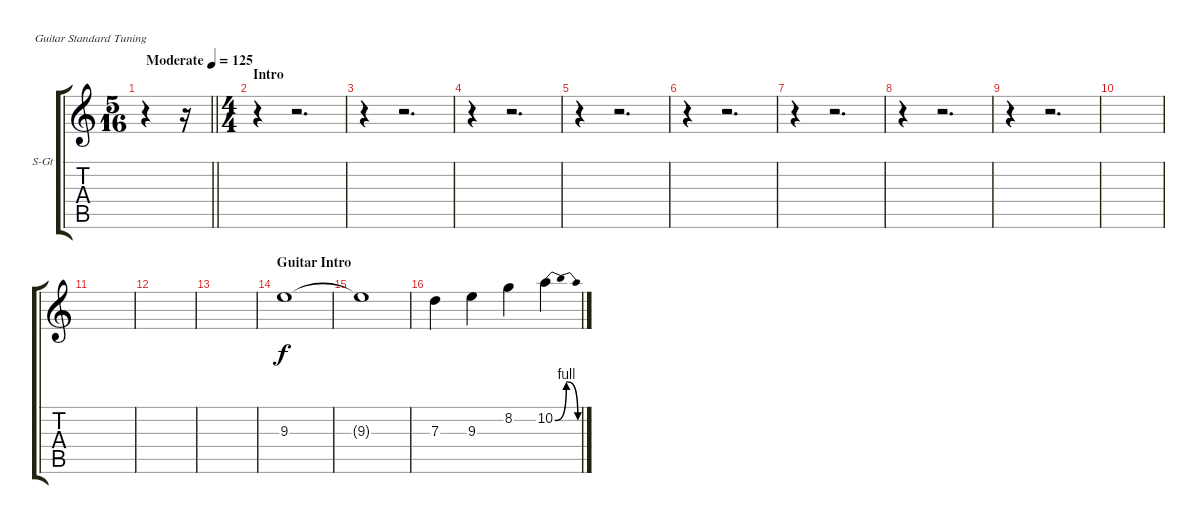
\bracketExtendMode groupsimilarinstruments
\firstSystemTrackNameOrientation horizontal
\otherSystemsTrackNameOrientation horizontal
\track ("Lead Guitar" "S-Gt") {instrument acousticguitarsteel}
\staff {score tabs}
\tuning (E4 B3 G3 D3 A2 E2)
\ts (5 16)
\tempo (125 "Moderate")
\clef g2
\scale
0.341808
\barLineRight lightlight
\ks c
r.4{dy f instrument acousticguitarsteel} r.16 |
\ts (4 4)
\section ("" "Intro")
\scale
0.40678 r.4 r.2{d} |
\scale
0.251412 r.4 r.2{d} |
\scale
0.333333 r.4 r.2{d} |
\scale
0.333333 r.4 r.2{d} |
\scale
0.333333 r.4 r.2{d} |
\scale
0.333333 r.4 r.2{d} |
\scale
0.333333 r.4 r.2{d} |
\scale
0.333333 r.4 r.2{d} |
\scale
0.333333 |
\scale
0.333333 |
\scale
0.333333 |
|
\section ("" "Guitar Intro")
9.3.1 |
9.3{t}.1 |
7.3.4 9.3.4 8.2.4 10.2{be (bendrelease 0 0 55.8 4 55.8 4 59.4 0)}.4
